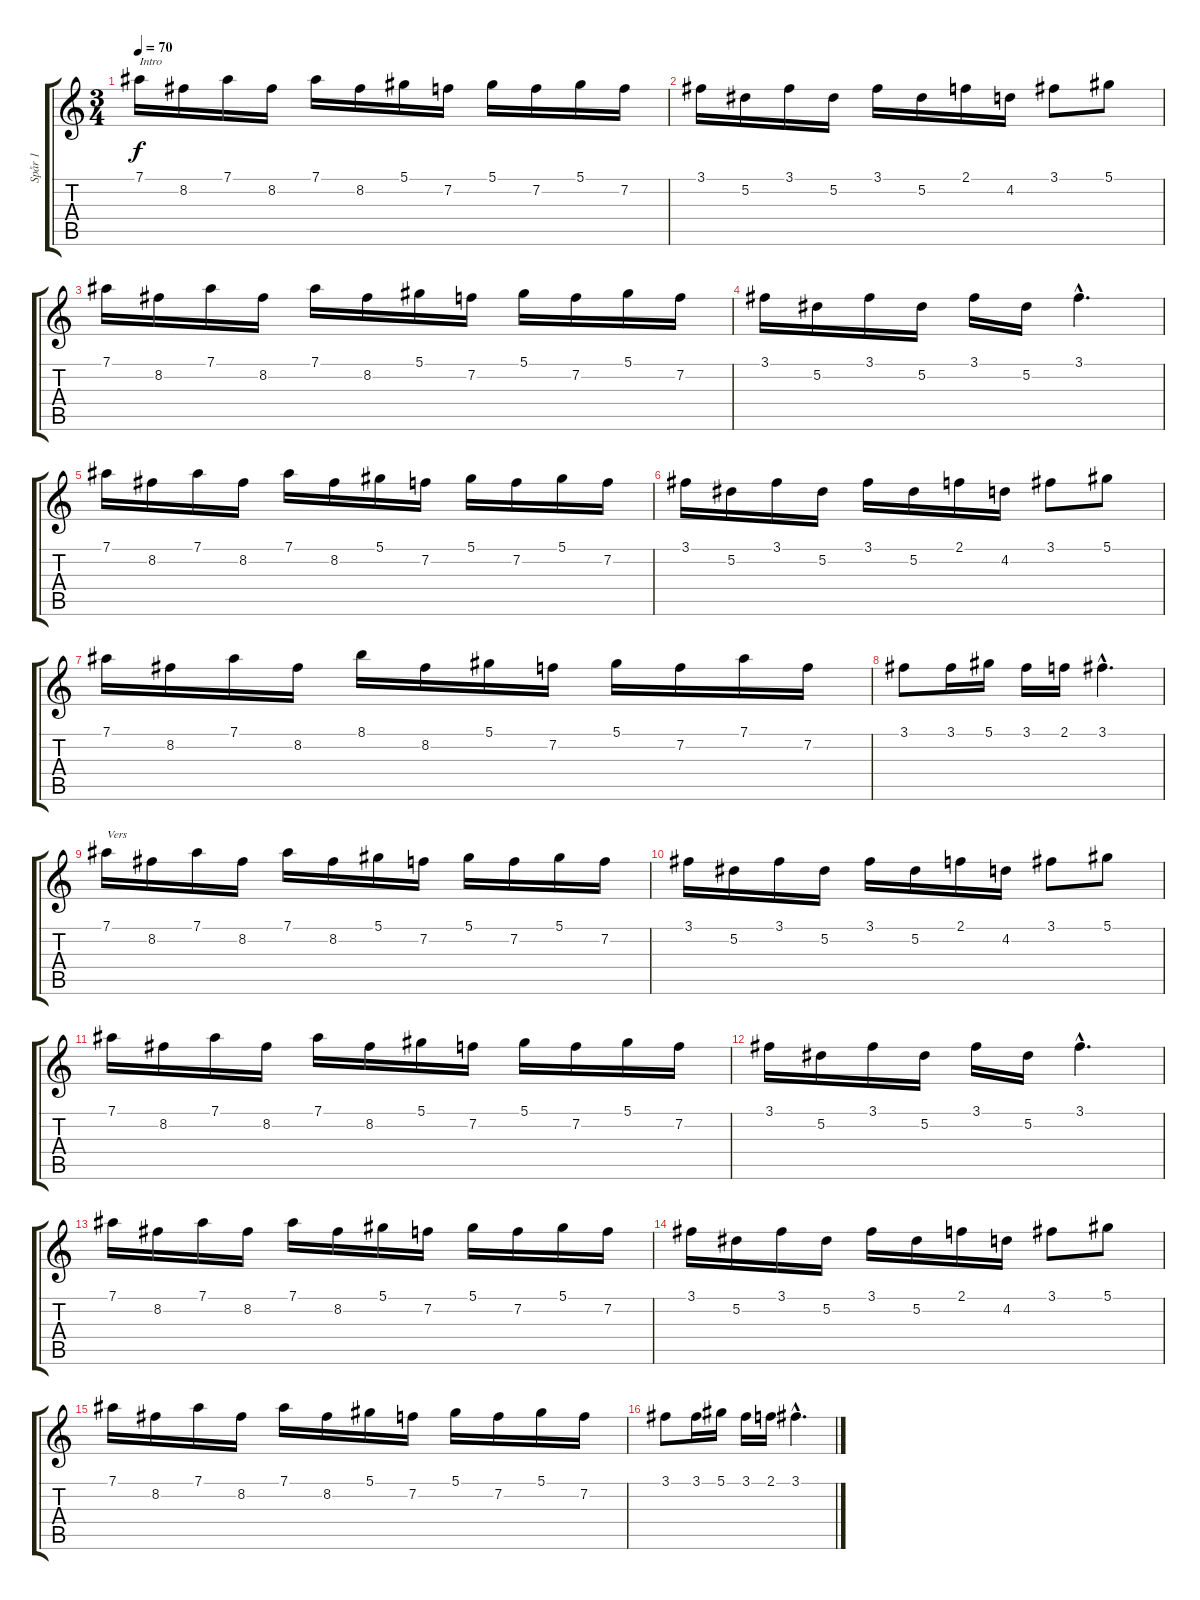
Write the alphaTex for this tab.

\track ("Spår 1" "Spår 1") {instrument acousticguitarnylon}
\staff {score tabs}
\tuning (Eb4 Bb3 Gb3 Db3 Ab2 Eb2) {hide}
\ts (3 4)
\tempo 70
\clef g2
\ks c
7.1.16{txt "Intro" dy f instrument acousticguitarnylon} 8.2.16 7.1.16 8.2.16 7.1.16 8.2.16 5.1.16 7.2.16 5.1.16 7.2.16 5.1.16 7.2.16 |
3.1.16 5.2.16 3.1.16 5.2.16 3.1.16 5.2.16 2.1.16 4.2.16 3.1.8 5.1.8 |
7.1.16 8.2.16 7.1.16 8.2.16 7.1.16 8.2.16 5.1.16 7.2.16 5.1.16 7.2.16 5.1.16 7.2.16 |
3.1.16 5.2.16 3.1.16 5.2.16 3.1.16 5.2.16 3.1{hac}.4{d} |
7.1.16 8.2.16 7.1.16 8.2.16 7.1.16 8.2.16 5.1.16 7.2.16 5.1.16 7.2.16 5.1.16 7.2.16 |
3.1.16 5.2.16 3.1.16 5.2.16 3.1.16 5.2.16 2.1.16 4.2.16 3.1.8 5.1.8 |
7.1.16 8.2.16 7.1.16 8.2.16 8.1.16 8.2.16 5.1.16 7.2.16 5.1.16 7.2.16 7.1.16 7.2.16 |
3.1.8 3.1.16 5.1.16 3.1.16 2.1.16 3.1{hac}.4{d} |
7.1.16{txt "Vers"} 8.2.16 7.1.16 8.2.16 7.1.16 8.2.16 5.1.16 7.2.16 5.1.16 7.2.16 5.1.16 7.2.16 |
3.1.16 5.2.16 3.1.16 5.2.16 3.1.16 5.2.16 2.1.16 4.2.16 3.1.8 5.1.8 |
7.1.16 8.2.16 7.1.16 8.2.16 7.1.16 8.2.16 5.1.16 7.2.16 5.1.16 7.2.16 5.1.16 7.2.16 |
3.1.16 5.2.16 3.1.16 5.2.16 3.1.16 5.2.16 3.1{hac}.4{d} |
7.1.16 8.2.16 7.1.16 8.2.16 7.1.16 8.2.16 5.1.16 7.2.16 5.1.16 7.2.16 5.1.16 7.2.16 |
3.1.16 5.2.16 3.1.16 5.2.16 3.1.16 5.2.16 2.1.16 4.2.16 3.1.8 5.1.8 |
7.1.16 8.2.16 7.1.16 8.2.16 7.1.16 8.2.16 5.1.16 7.2.16 5.1.16 7.2.16 5.1.16 7.2.16 |
3.1.8 3.1.16 5.1.16 3.1.16 2.1.16 3.1{hac}.4{d}
